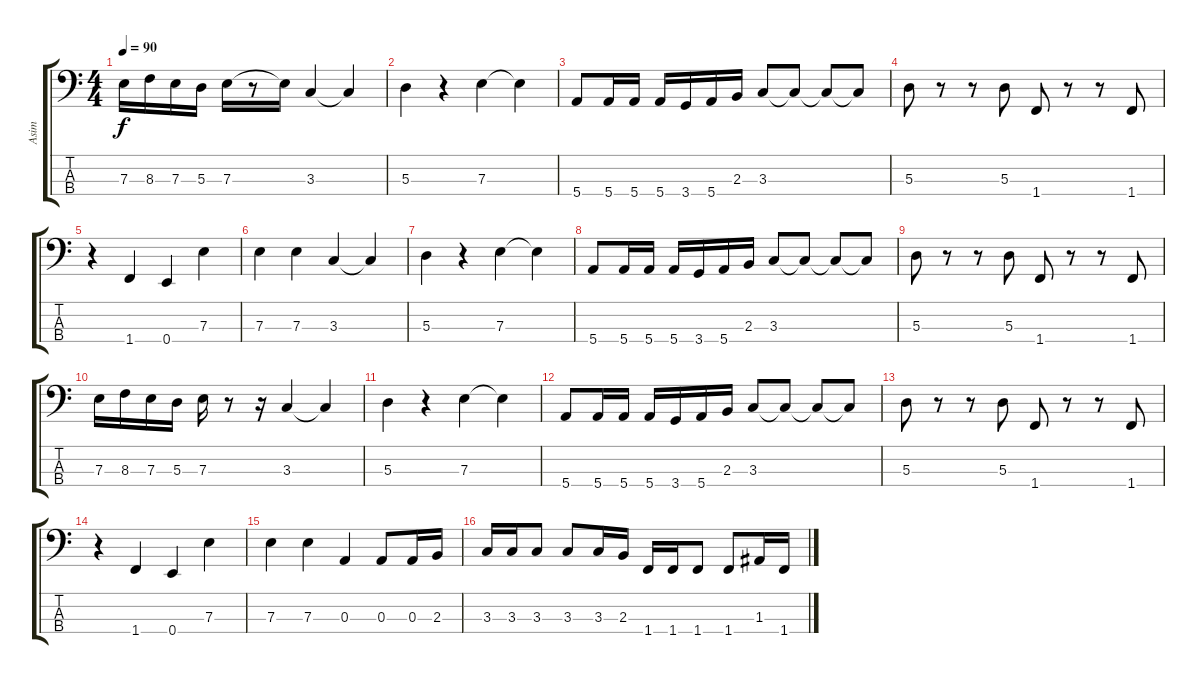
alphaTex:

\track ("Asim" "Asim") {instrument electricbassfinger}
\staff {score tabs}
\tuning (G2 D2 A1 E1) {hide}
\ts (4 4)
\tempo 90
\clef f4
\ks c
7.3.16{dy f} 8.3.16 7.3.16 5.3.16 7.3.16 r.8 7.3{t}.16 3.3.4 3.3{t}.4 |
5.3.4 r.4 7.3.4 7.3{t}.4 |
5.4.8 5.4.16 5.4.16 5.4.16 3.4.16 5.4.16 2.3.16 3.3.8 3.3{t}.8 3.3{t}.8 3.3{t}.8 |
5.3.8 r.8 r.8 5.3.8 1.4.8 r.8 r.8 1.4.8 |
r.4 1.4.4 0.4.4 7.3.4 |
7.3.4 7.3.4 3.3.4 3.3{t}.4 |
5.3.4 r.4 7.3.4 7.3{t}.4 |
5.4.8 5.4.16 5.4.16 5.4.16 3.4.16 5.4.16 2.3.16 3.3.8 3.3{t}.8 3.3{t}.8 3.3{t}.8 |
5.3.8 r.8 r.8 5.3.8 1.4.8 r.8 r.8 1.4.8 |
7.3.16 8.3.16 7.3.16 5.3.16 7.3.16 r.8 r.16 3.3.4 3.3{t}.4 |
5.3.4 r.4 7.3.4 7.3{t}.4 |
5.4.8 5.4.16 5.4.16 5.4.16 3.4.16 5.4.16 2.3.16 3.3.8 3.3{t}.8 3.3{t}.8 3.3{t}.8 |
5.3.8 r.8 r.8 5.3.8 1.4.8 r.8 r.8 1.4.8 |
r.4 1.4.4 0.4.4 7.3.4 |
7.3.4 7.3.4 0.3.4 0.3.8 0.3.16 2.3.16 |
3.3.16 3.3.16 3.3.8 3.3.8 3.3.16 2.3.16 1.4.16 1.4.16 1.4.8 1.4.8 1.3.16 1.4.16
